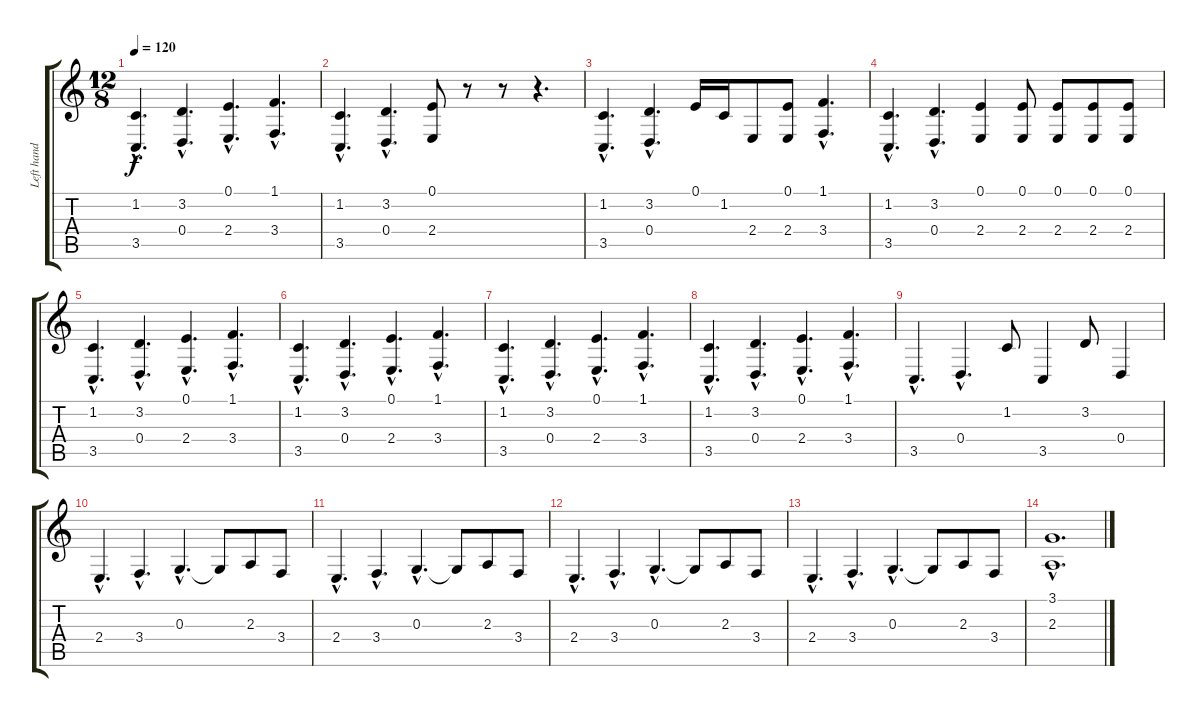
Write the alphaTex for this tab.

\track ("Left hand" "Left hand") {instrument acousticgrandpiano}
\staff {score tabs}
\tuning (E4 B3 G3 D3 A2 E2) {hide}
\ts (12 8)
\tempo 120
\clef g2
\ks c
(1.2{hac} 3.5{hac}).4{d dy f} (3.2{hac} 0.4{hac}).4{d} (0.1{hac} 2.4{hac}).4{d} (1.1{hac} 3.4{hac}).4{d} |
(1.2{hac} 3.5{hac}).4{d} (3.2{hac} 0.4{hac}).4{d} (0.1 2.4).8 r.8 r.8 r.4{d} |
(1.2{hac} 3.5{hac}).4{d} (3.2{hac} 0.4{hac}).4{d} 0.1.16 1.2.16 2.4.8 (0.1 2.4).8 (1.1{hac} 3.4{hac}).4{d} |
(1.2{hac} 3.5{hac}).4{d} (3.2{hac} 0.4{hac}).4{d} (0.1 2.4).4 (0.1 2.4).8 (0.1 2.4).8 (0.1 2.4).8 (0.1 2.4).8 |
(1.2{hac} 3.5{hac}).4{d} (3.2{hac} 0.4{hac}).4{d} (0.1{hac} 2.4{hac}).4{d} (1.1{hac} 3.4{hac}).4{d} |
(1.2{hac} 3.5{hac}).4{d} (3.2{hac} 0.4{hac}).4{d} (0.1{hac} 2.4{hac}).4{d} (1.1{hac} 3.4{hac}).4{d} |
(1.2{hac} 3.5{hac}).4{d} (3.2{hac} 0.4{hac}).4{d} (0.1{hac} 2.4{hac}).4{d} (1.1{hac} 3.4{hac}).4{d} |
(1.2{hac} 3.5{hac}).4{d} (3.2{hac} 0.4{hac}).4{d} (0.1{hac} 2.4{hac}).4{d} (1.1{hac} 3.4{hac}).4{d} |
3.5{hac}.4{d} 0.4{hac}.4{d} 1.2.8 3.5.4 3.2.8 0.4.4 |
2.4{hac}.4{d} 3.4{hac}.4{d} 0.3{hac}.4{d} 0.3{t}.8 2.3.8 3.4.8 |
2.4{hac}.4{d} 3.4{hac}.4{d} 0.3{hac}.4{d} 0.3{t}.8 2.3.8 3.4.8 |
2.4{hac}.4{d} 3.4{hac}.4{d} 0.3{hac}.4{d} 0.3{t}.8 2.3.8 3.4.8 |
2.4{hac}.4{d} 3.4{hac}.4{d} 0.3{hac}.4{d} 0.3{t}.8 2.3.8 3.4.8 |
(3.1{hac} 2.3{hac}).1{d}
